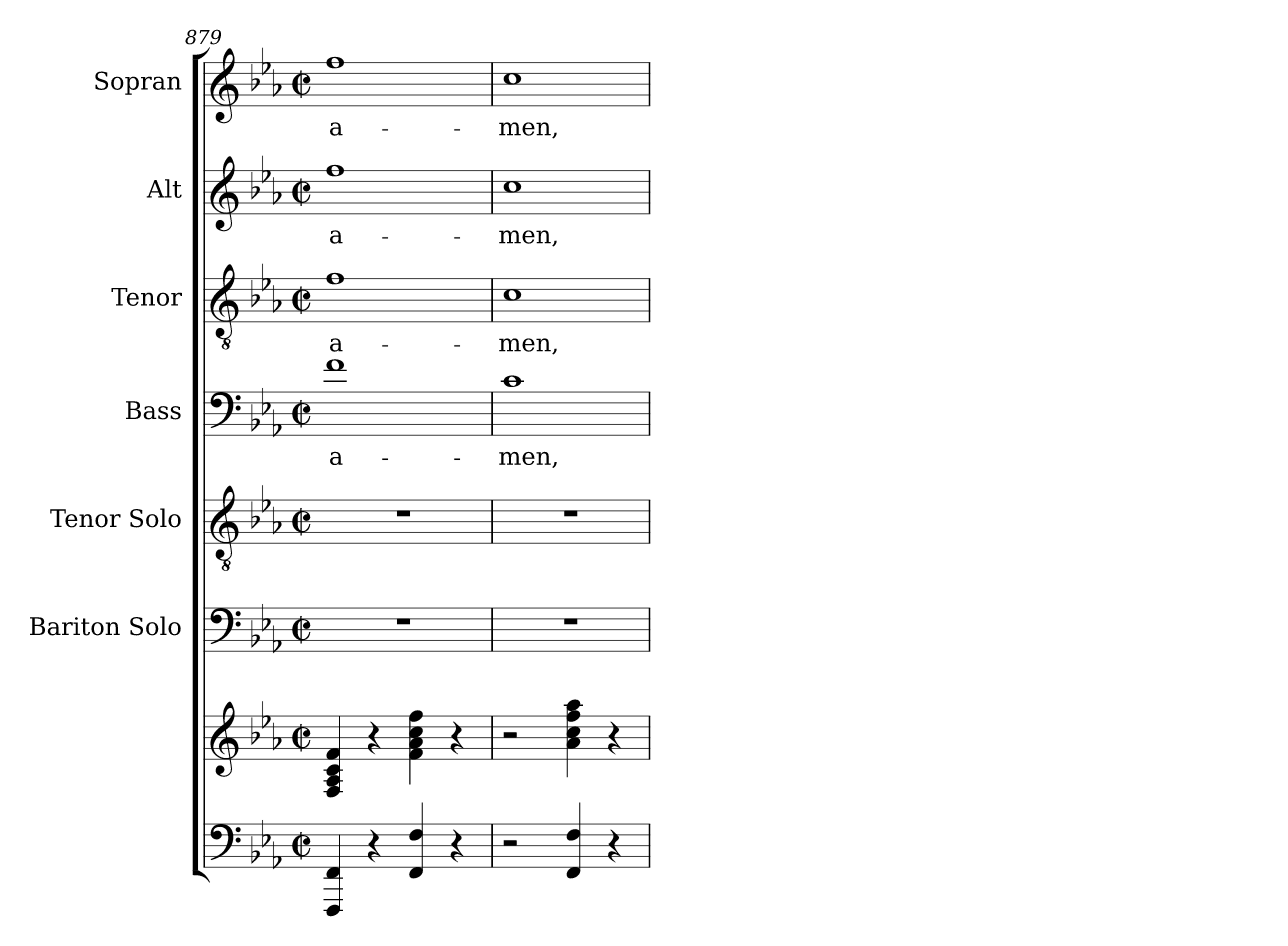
**kern	**kern	**kern	**kern	**kern	**text	**kern	**text	**kern	**text	**kern	**text
*part7	*part7	*part6	*part5	*part4	*part4	*part3	*part3	*part2	*part2	*part1	*part1
*staff8	*staff7	*staff6	*staff5	*staff4	*staff4	*staff3	*staff3	*staff2	*staff2	*staff1	*staff1
*	*	*I"Bariton Solo	*I"Tenor Solo	*I"Bass	*	*I"Tenor	*	*I"Alt	*	*I"Sopran	*
*	*	*	*	*I'B.	*	*I'T.	*	*I'A.	*	*I'S.	*
*clefF4	*clefG2	*clefF4	*clefGv2	*clefF4	*	*clefGv2	*	*clefG2	*	*clefG2	*
*k[b-e-a-]	*k[b-e-a-]	*k[b-e-a-]	*k[b-e-a-]	*k[b-e-a-]	*	*k[b-e-a-]	*	*k[b-e-a-]	*	*k[b-e-a-]	*
*E-:	*E-:	*E-:	*E-:	*E-:	*	*E-:	*	*E-:	*	*E-:	*
*M2/2	*M2/2	*M2/2	*M2/2	*M2/2	*	*M2/2	*	*M2/2	*	*M2/2	*
*met(c|)	*met(c|)	*met(c|)	*met(c|)	*met(c|)	*	*met(c|)	*	*met(c|)	*	*met(c|)	*
=879	=879	=879	=879	=879	=879	=879	=879	=879	=879	=879	=879
!	!	!	!	!	!LO:LY:b	!	!LO:LY:b	!	!LO:LY:b	!	!LO:LY:b
4FFF/ 4FF/	4F/ 4A-/ 4c/ 4f/	1r	1r	1f	a-	1f	a-	1ff	a-	1ff	a-
4r	4r	.	.	.	.	.	.	.	.	.	.
4FF/ 4F/	4f\ 4a-\ 4cc\ 4ff\	.	.	.	.	.	.	.	.	.	.
4r	4r	.	.	.	.	.	.	.	.	.	.
=880	=880	=880	=880	=880	=880	=880	=880	=880	=880	=880	=880
!	!	!	!	!	!LO:LY:b	!	!LO:LY:b	!	!LO:LY:b	!	!LO:LY:b
2r	2r	1r	1r	1c	-men,	1c	-men,	1cc	-men,	1cc	-men,
4FF/ 4F/	4a-\ 4cc\ 4ff\ 4aa-\	.	.	.	.	.	.	.	.	.	.
4r	4r	.	.	.	.	.	.	.	.	.	.
=	=	=	=	=	=	=	=	=	=	=	=
*-	*-	*-	*-	*-	*-	*-	*-	*-	*-	*-	*-
